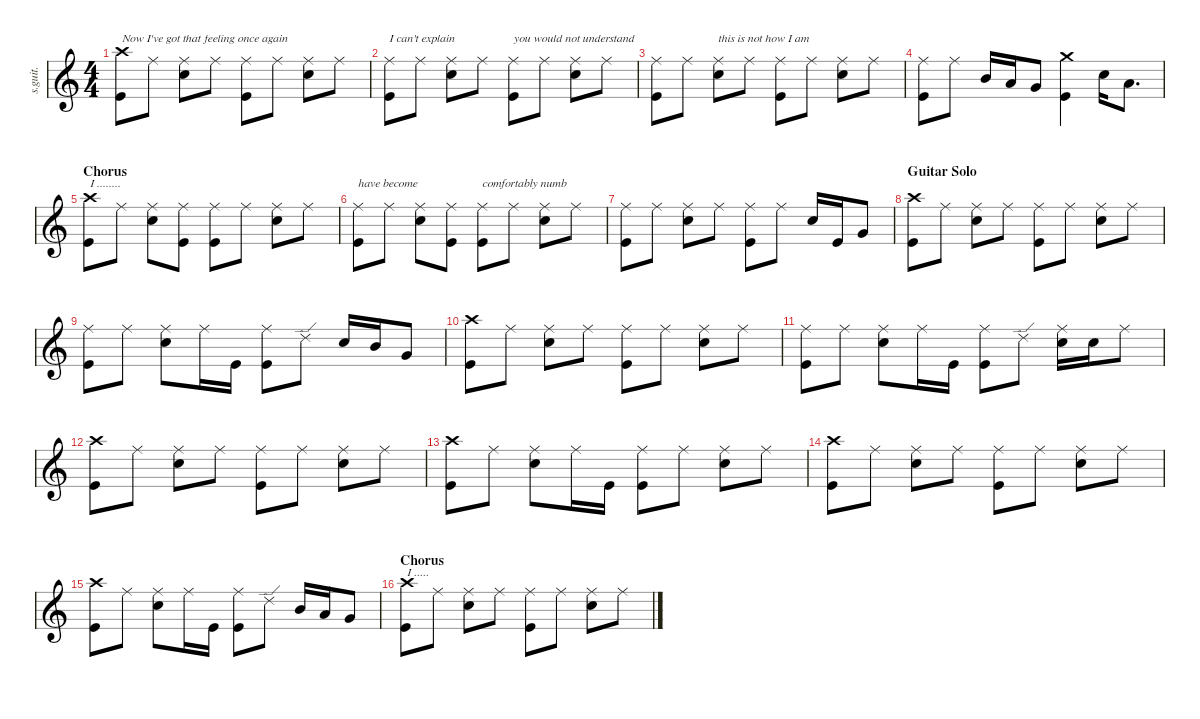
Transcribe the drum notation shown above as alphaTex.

\defaultSystemsLayout 4
\hideDynamics
\bracketExtendMode nobrackets
\track ("Nick Mason - Drums" "s.guit.") {instrument percussion}
\staff {score}
\articulation defaults
\ts (4 4)
\tempo (64 hide)
\clef g2
\ks c
("Kick (hit)" "Crash high (hit)").8{txt "Now I've got that feeling once again" lyrics (0 "") lyrics (1 "") lyrics (2 "") lyrics (3 "") lyrics (4 "") dy f} "Ride (middle)".8{lyrics (0 "") lyrics (1 "") lyrics (2 "") lyrics (3 "") lyrics (4 "")} ("Snare (hit) 2" "Ride (middle)").8{lyrics (0 "") lyrics (1 "") lyrics (2 "") lyrics (3 "") lyrics (4 "")} "Ride (middle)".8{lyrics (0 "") lyrics (1 "") lyrics (2 "") lyrics (3 "") lyrics (4 "")} ("Kick (hit)" "Ride (middle)").8{lyrics (0 "") lyrics (1 "") lyrics (2 "") lyrics (3 "") lyrics (4 "")} "Ride (middle)".8{lyrics (0 "") lyrics (1 "") lyrics (2 "") lyrics (3 "") lyrics (4 "")} ("Snare (hit) 2" "Ride (middle)").8{lyrics (0 "") lyrics (1 "") lyrics (2 "") lyrics (3 "") lyrics (4 "")} "Ride (middle)".8{lyrics (0 "") lyrics (1 "") lyrics (2 "") lyrics (3 "") lyrics (4 "")} |
("Kick (hit)" "Ride (middle)").8{txt "I can't explain" lyrics (0 "") lyrics (1 "") lyrics (2 "") lyrics (3 "") lyrics (4 "")} "Ride (middle)".8{lyrics (0 "") lyrics (1 "") lyrics (2 "") lyrics (3 "") lyrics (4 "")} ("Snare (hit) 2" "Ride (middle)").8{lyrics (0 "") lyrics (1 "") lyrics (2 "") lyrics (3 "") lyrics (4 "")} "Ride (middle)".8{lyrics (0 "") lyrics (1 "") lyrics (2 "") lyrics (3 "") lyrics (4 "")} ("Kick (hit)" "Ride (middle)").8{txt "you would not understand" lyrics (0 "") lyrics (1 "") lyrics (2 "") lyrics (3 "") lyrics (4 "")} "Ride (middle)".8{lyrics (0 "") lyrics (1 "") lyrics (2 "") lyrics (3 "") lyrics (4 "")} ("Snare (hit) 2" "Ride (middle)").8{lyrics (0 "") lyrics (1 "") lyrics (2 "") lyrics (3 "") lyrics (4 "")} "Ride (middle)".8{lyrics (0 "") lyrics (1 "") lyrics (2 "") lyrics (3 "") lyrics (4 "")} |
("Kick (hit)" "Ride (middle)").8{lyrics (0 "") lyrics (1 "") lyrics (2 "") lyrics (3 "") lyrics (4 "")} "Ride (middle)".8{lyrics (0 "") lyrics (1 "") lyrics (2 "") lyrics (3 "") lyrics (4 "")} ("Snare (hit) 2" "Ride (middle)").8{txt "this is not how I am" lyrics (0 "") lyrics (1 "") lyrics (2 "") lyrics (3 "") lyrics (4 "")} "Ride (middle)".8{lyrics (0 "") lyrics (1 "") lyrics (2 "") lyrics (3 "") lyrics (4 "")} ("Kick (hit)" "Ride (middle)").8{lyrics (0 "") lyrics (1 "") lyrics (2 "") lyrics (3 "") lyrics (4 "")} "Ride (middle)".8{lyrics (0 "") lyrics (1 "") lyrics (2 "") lyrics (3 "") lyrics (4 "")} ("Snare (hit) 2" "Ride (middle)").8{lyrics (0 "") lyrics (1 "") lyrics (2 "") lyrics (3 "") lyrics (4 "")} "Ride (middle)".8{lyrics (0 "") lyrics (1 "") lyrics (2 "") lyrics (3 "") lyrics (4 "")} |
("Kick (hit)" "Ride (middle)").8{lyrics (0 "") lyrics (1 "") lyrics (2 "") lyrics (3 "") lyrics (4 "")} "Ride (middle)".8{lyrics (0 "") lyrics (1 "") lyrics (2 "") lyrics (3 "") lyrics (4 "")} "Mid Tom (hit)".16{lyrics (0 "") lyrics (1 "") lyrics (2 "") lyrics (3 "") lyrics (4 "") dy fff} "Low Tom (hit)".16{lyrics (0 "") lyrics (1 "") lyrics (2 "") lyrics (3 "") lyrics (4 "")} "Very Low Tom (hit)".8{lyrics (0 "") lyrics (1 "") lyrics (2 "") lyrics (3 "") lyrics (4 "")} ("Kick (hit)" "Crash medium (hit)").4{lyrics (0 "") lyrics (1 "") lyrics (2 "") lyrics (3 "") lyrics (4 "") dy f} "Snare (hit) 2".16{lyrics (0 "") lyrics (1 "") lyrics (2 "") lyrics (3 "") lyrics (4 "")} "Low Tom (hit)".8{d lyrics (0 "") lyrics (1 "") lyrics (2 "") lyrics (3 "") lyrics (4 "") dy fff} |
\section ("" "Chorus")
("Kick (hit)" "Crash high (hit)").8{txt "I ........" lyrics (0 "") lyrics (1 "") lyrics (2 "") lyrics (3 "") lyrics (4 "") dy f} "Ride (middle)".8{lyrics (0 "") lyrics (1 "") lyrics (2 "") lyrics (3 "") lyrics (4 "")} ("Snare (hit) 2" "Ride (middle)").8{lyrics (0 "") lyrics (1 "") lyrics (2 "") lyrics (3 "") lyrics (4 "")} ("Ride (middle)" "Kick (hit)").8{lyrics (0 "") lyrics (1 "") lyrics (2 "") lyrics (3 "") lyrics (4 "")} ("Kick (hit)" "Ride (middle)").8{lyrics (0 "") lyrics (1 "") lyrics (2 "") lyrics (3 "") lyrics (4 "")} "Ride (middle)".8{lyrics (0 "") lyrics (1 "") lyrics (2 "") lyrics (3 "") lyrics (4 "")} ("Snare (hit) 2" "Ride (middle)").8{lyrics (0 "") lyrics (1 "") lyrics (2 "") lyrics (3 "") lyrics (4 "")} "Ride (middle)".8{lyrics (0 "") lyrics (1 "") lyrics (2 "") lyrics (3 "") lyrics (4 "")} |
("Kick (hit)" "Ride (middle)").8{txt "have become" lyrics (0 "") lyrics (1 "") lyrics (2 "") lyrics (3 "") lyrics (4 "")} "Ride (middle)".8{lyrics (0 "") lyrics (1 "") lyrics (2 "") lyrics (3 "") lyrics (4 "")} ("Snare (hit) 2" "Ride (middle)").8{lyrics (0 "") lyrics (1 "") lyrics (2 "") lyrics (3 "") lyrics (4 "")} ("Ride (middle)" "Kick (hit)").8{lyrics (0 "") lyrics (1 "") lyrics (2 "") lyrics (3 "") lyrics (4 "")} ("Kick (hit)" "Ride (middle)").8{txt "comfortably numb" lyrics (0 "") lyrics (1 "") lyrics (2 "") lyrics (3 "") lyrics (4 "")} "Ride (middle)".8{lyrics (0 "") lyrics (1 "") lyrics (2 "") lyrics (3 "") lyrics (4 "")} ("Snare (hit) 2" "Ride (middle)").8{lyrics (0 "") lyrics (1 "") lyrics (2 "") lyrics (3 "") lyrics (4 "")} "Ride (middle)".8{lyrics (0 "") lyrics (1 "") lyrics (2 "") lyrics (3 "") lyrics (4 "")} |
("Kick (hit)" "Ride (middle)").8{lyrics (0 "") lyrics (1 "") lyrics (2 "") lyrics (3 "") lyrics (4 "")} "Ride (middle)".8{lyrics (0 "") lyrics (1 "") lyrics (2 "") lyrics (3 "") lyrics (4 "")} ("Snare (hit) 2" "Ride (middle)").8{lyrics (0 "") lyrics (1 "") lyrics (2 "") lyrics (3 "") lyrics (4 "")} "Ride (middle)".8{lyrics (0 "") lyrics (1 "") lyrics (2 "") lyrics (3 "") lyrics (4 "")} ("Kick (hit)" "Ride (middle)").8{lyrics (0 "") lyrics (1 "") lyrics (2 "") lyrics (3 "") lyrics (4 "")} "Ride (middle)".8{lyrics (0 "") lyrics (1 "") lyrics (2 "") lyrics (3 "") lyrics (4 "")} "Snare (hit) 2".16{lyrics (0 "") lyrics (1 "") lyrics (2 "") lyrics (3 "") lyrics (4 "")} "Kick (hit)".16{lyrics (0 "") lyrics (1 "") lyrics (2 "") lyrics (3 "") lyrics (4 "") dy fff} "Very Low Tom (hit)".8{lyrics (0 "") lyrics (1 "") lyrics (2 "") lyrics (3 "") lyrics (4 "")} |
\section ("" "Guitar Solo")
("Kick (hit)" "Crash high (hit)").8{lyrics (0 "") lyrics (1 "") lyrics (2 "") lyrics (3 "") lyrics (4 "") dy f} "Ride (middle)".8{lyrics (0 "") lyrics (1 "") lyrics (2 "") lyrics (3 "") lyrics (4 "")} ("Snare (hit) 2" "Ride (middle)").8{lyrics (0 "") lyrics (1 "") lyrics (2 "") lyrics (3 "") lyrics (4 "")} "Ride (middle)".8{lyrics (0 "") lyrics (1 "") lyrics (2 "") lyrics (3 "") lyrics (4 "")} ("Kick (hit)" "Ride (middle)").8{lyrics (0 "") lyrics (1 "") lyrics (2 "") lyrics (3 "") lyrics (4 "")} "Ride (middle)".8{lyrics (0 "") lyrics (1 "") lyrics (2 "") lyrics (3 "") lyrics (4 "")} ("Snare (hit) 2" "Ride (middle)").8{lyrics (0 "") lyrics (1 "") lyrics (2 "") lyrics (3 "") lyrics (4 "")} "Ride (middle)".8{lyrics (0 "") lyrics (1 "") lyrics (2 "") lyrics (3 "") lyrics (4 "")} |
("Kick (hit)" "Ride (middle)").8{lyrics (0 "") lyrics (1 "") lyrics (2 "") lyrics (3 "") lyrics (4 "")} "Ride (middle)".8{lyrics (0 "") lyrics (1 "") lyrics (2 "") lyrics (3 "") lyrics (4 "")} ("Snare (hit) 2" "Ride (middle)").8{lyrics (0 "") lyrics (1 "") lyrics (2 "") lyrics (3 "") lyrics (4 "")} "Ride (middle)".16{lyrics (0 "") lyrics (1 "") lyrics (2 "") lyrics (3 "") lyrics (4 "")} "Kick (hit)".16{lyrics (0 "") lyrics (1 "") lyrics (2 "") lyrics (3 "") lyrics (4 "")} ("Ride (middle)" "Kick (hit)").8{lyrics (0 "") lyrics (1 "") lyrics (2 "") lyrics (3 "") lyrics (4 "")} "Ride (edge) 2".8{lyrics (0 "") lyrics (1 "") lyrics (2 "") lyrics (3 "") lyrics (4 "")} "Snare (hit) 2".16{lyrics (0 "") lyrics (1 "") lyrics (2 "") lyrics (3 "") lyrics (4 "")} "Mid Tom (hit)".16{lyrics (0 "") lyrics (1 "") lyrics (2 "") lyrics (3 "") lyrics (4 "") dy fff} "Very Low Tom (hit)".8{lyrics (0 "") lyrics (1 "") lyrics (2 "") lyrics (3 "") lyrics (4 "")} |
("Kick (hit)" "Crash high (hit)").8{lyrics (0 "") lyrics (1 "") lyrics (2 "") lyrics (3 "") lyrics (4 "") dy f} "Ride (middle)".8{lyrics (0 "") lyrics (1 "") lyrics (2 "") lyrics (3 "") lyrics (4 "")} ("Snare (hit) 2" "Ride (middle)").8{lyrics (0 "") lyrics (1 "") lyrics (2 "") lyrics (3 "") lyrics (4 "")} "Ride (middle)".8{lyrics (0 "") lyrics (1 "") lyrics (2 "") lyrics (3 "") lyrics (4 "")} ("Ride (middle)" "Kick (hit)").8{lyrics (0 "") lyrics (1 "") lyrics (2 "") lyrics (3 "") lyrics (4 "")} "Ride (middle)".8{lyrics (0 "") lyrics (1 "") lyrics (2 "") lyrics (3 "") lyrics (4 "")} ("Snare (hit) 2" "Ride (middle)").8{lyrics (0 "") lyrics (1 "") lyrics (2 "") lyrics (3 "") lyrics (4 "")} "Ride (middle)".8{lyrics (0 "") lyrics (1 "") lyrics (2 "") lyrics (3 "") lyrics (4 "")} |
("Kick (hit)" "Ride (middle)").8{lyrics (0 "") lyrics (1 "") lyrics (2 "") lyrics (3 "") lyrics (4 "")} "Ride (middle)".8{lyrics (0 "") lyrics (1 "") lyrics (2 "") lyrics (3 "") lyrics (4 "")} ("Snare (hit) 2" "Ride (middle)").8{lyrics (0 "") lyrics (1 "") lyrics (2 "") lyrics (3 "") lyrics (4 "")} "Ride (middle)".16{lyrics (0 "") lyrics (1 "") lyrics (2 "") lyrics (3 "") lyrics (4 "")} "Kick (hit)".16{lyrics (0 "") lyrics (1 "") lyrics (2 "") lyrics (3 "") lyrics (4 "")} ("Ride (middle)" "Kick (hit)").8{lyrics (0 "") lyrics (1 "") lyrics (2 "") lyrics (3 "") lyrics (4 "")} "Ride (edge) 2".8{lyrics (0 "") lyrics (1 "") lyrics (2 "") lyrics (3 "") lyrics (4 "")} ("Snare (hit) 2" "Ride (middle)").16{lyrics (0 "") lyrics (1 "") lyrics (2 "") lyrics (3 "") lyrics (4 "")} "Snare (hit) 2".16{lyrics (0 "") lyrics (1 "") lyrics (2 "") lyrics (3 "") lyrics (4 "")} "Ride (middle)".8{lyrics (0 "") lyrics (1 "") lyrics (2 "") lyrics (3 "") lyrics (4 "")} |
("Kick (hit)" "Crash high (hit)").8{lyrics (0 "") lyrics (1 "") lyrics (2 "") lyrics (3 "") lyrics (4 "")} "Ride (middle)".8{lyrics (0 "") lyrics (1 "") lyrics (2 "") lyrics (3 "") lyrics (4 "")} ("Snare (hit) 2" "Ride (middle)").8{lyrics (0 "") lyrics (1 "") lyrics (2 "") lyrics (3 "") lyrics (4 "")} "Ride (middle)".8{lyrics (0 "") lyrics (1 "") lyrics (2 "") lyrics (3 "") lyrics (4 "")} ("Kick (hit)" "Ride (middle)").8{lyrics (0 "") lyrics (1 "") lyrics (2 "") lyrics (3 "") lyrics (4 "")} "Ride (middle)".8{lyrics (0 "") lyrics (1 "") lyrics (2 "") lyrics (3 "") lyrics (4 "")} ("Snare (hit) 2" "Ride (middle)").8{lyrics (0 "") lyrics (1 "") lyrics (2 "") lyrics (3 "") lyrics (4 "")} "Ride (middle)".8{lyrics (0 "") lyrics (1 "") lyrics (2 "") lyrics (3 "") lyrics (4 "")} |
("Kick (hit)" "Crash high (hit)").8{lyrics (0 "") lyrics (1 "") lyrics (2 "") lyrics (3 "") lyrics (4 "")} "Ride (middle)".8{lyrics (0 "") lyrics (1 "") lyrics (2 "") lyrics (3 "") lyrics (4 "")} ("Snare (hit) 2" "Ride (middle)").8{lyrics (0 "") lyrics (1 "") lyrics (2 "") lyrics (3 "") lyrics (4 "")} "Ride (middle)".16{lyrics (0 "") lyrics (1 "") lyrics (2 "") lyrics (3 "") lyrics (4 "")} "Kick (hit)".16{lyrics (0 "") lyrics (1 "") lyrics (2 "") lyrics (3 "") lyrics (4 "")} ("Kick (hit)" "Ride (middle)").8{lyrics (0 "") lyrics (1 "") lyrics (2 "") lyrics (3 "") lyrics (4 "")} "Ride (middle)".8{lyrics (0 "") lyrics (1 "") lyrics (2 "") lyrics (3 "") lyrics (4 "")} ("Snare (hit) 2" "Ride (middle)").8{lyrics (0 "") lyrics (1 "") lyrics (2 "") lyrics (3 "") lyrics (4 "")} "Ride (middle)".8{lyrics (0 "") lyrics (1 "") lyrics (2 "") lyrics (3 "") lyrics (4 "")} |
("Kick (hit)" "Crash high (hit)").8{lyrics (0 "") lyrics (1 "") lyrics (2 "") lyrics (3 "") lyrics (4 "")} "Ride (middle)".8{lyrics (0 "") lyrics (1 "") lyrics (2 "") lyrics (3 "") lyrics (4 "")} ("Snare (hit) 2" "Ride (middle)").8{lyrics (0 "") lyrics (1 "") lyrics (2 "") lyrics (3 "") lyrics (4 "")} "Ride (middle)".8{lyrics (0 "") lyrics (1 "") lyrics (2 "") lyrics (3 "") lyrics (4 "")} ("Kick (hit)" "Ride (middle)").8{lyrics (0 "") lyrics (1 "") lyrics (2 "") lyrics (3 "") lyrics (4 "")} "Ride (middle)".8{lyrics (0 "") lyrics (1 "") lyrics (2 "") lyrics (3 "") lyrics (4 "")} ("Snare (hit) 2" "Ride (middle)").8{lyrics (0 "") lyrics (1 "") lyrics (2 "") lyrics (3 "") lyrics (4 "")} "Ride (middle)".8{lyrics (0 "") lyrics (1 "") lyrics (2 "") lyrics (3 "") lyrics (4 "")} |
("Kick (hit)" "Crash high (hit)").8{lyrics (0 "") lyrics (1 "") lyrics (2 "") lyrics (3 "") lyrics (4 "")} "Ride (middle)".8{lyrics (0 "") lyrics (1 "") lyrics (2 "") lyrics (3 "") lyrics (4 "")} ("Snare (hit) 2" "Ride (middle)").8{lyrics (0 "") lyrics (1 "") lyrics (2 "") lyrics (3 "") lyrics (4 "")} "Ride (middle)".16{lyrics (0 "") lyrics (1 "") lyrics (2 "") lyrics (3 "") lyrics (4 "")} "Kick (hit)".16{lyrics (0 "") lyrics (1 "") lyrics (2 "") lyrics (3 "") lyrics (4 "")} ("Kick (hit)" "Ride (middle)").8{lyrics (0 "") lyrics (1 "") lyrics (2 "") lyrics (3 "") lyrics (4 "")} "Ride (edge) 2".8{lyrics (0 "") lyrics (1 "") lyrics (2 "") lyrics (3 "") lyrics (4 "")} "Mid Tom (hit)".16{lyrics (0 "") lyrics (1 "") lyrics (2 "") lyrics (3 "") lyrics (4 "") dy fff} "Low Tom (hit)".16{lyrics (0 "") lyrics (1 "") lyrics (2 "") lyrics (3 "") lyrics (4 "")} "Very Low Tom (hit)".8{lyrics (0 "") lyrics (1 "") lyrics (2 "") lyrics (3 "") lyrics (4 "")} |
\section ("" "Chorus")
("Kick (hit)" "Crash high (hit)").8{txt "I ....." lyrics (0 "") lyrics (1 "") lyrics (2 "") lyrics (3 "") lyrics (4 "") dy f} "Ride (middle)".8{lyrics (0 "") lyrics (1 "") lyrics (2 "") lyrics (3 "") lyrics (4 "")} ("Snare (hit) 2" "Ride (middle)").8{lyrics (0 "") lyrics (1 "") lyrics (2 "") lyrics (3 "") lyrics (4 "")} "Ride (middle)".8{lyrics (0 "") lyrics (1 "") lyrics (2 "") lyrics (3 "") lyrics (4 "")} ("Kick (hit)" "Ride (middle)").8{lyrics (0 "") lyrics (1 "") lyrics (2 "") lyrics (3 "") lyrics (4 "")} "Ride (middle)".8{lyrics (0 "") lyrics (1 "") lyrics (2 "") lyrics (3 "") lyrics (4 "")} ("Snare (hit) 2" "Ride (middle)").8{lyrics (0 "") lyrics (1 "") lyrics (2 "") lyrics (3 "") lyrics (4 "")} "Ride (middle)".8{lyrics (0 "") lyrics (1 "") lyrics (2 "") lyrics (3 "") lyrics (4 "")}
